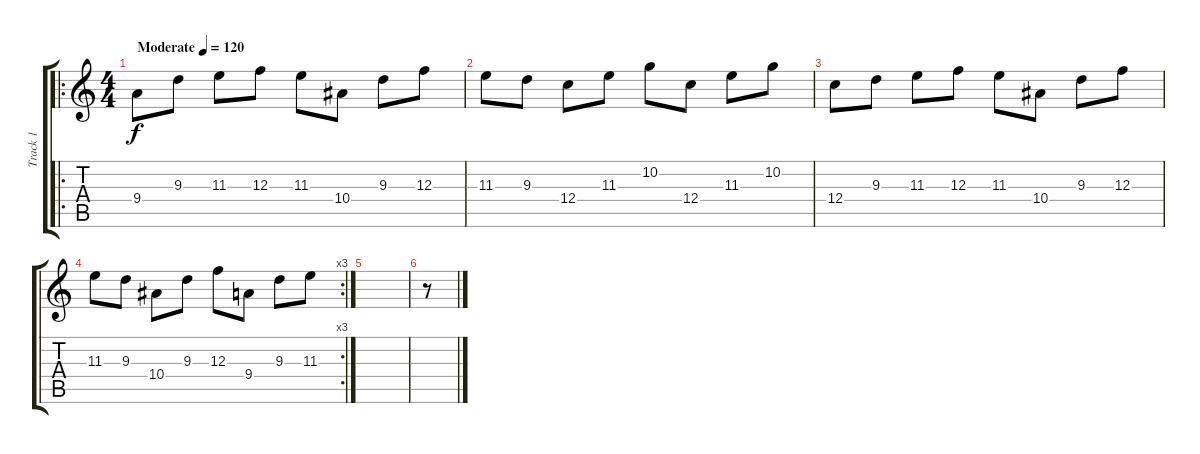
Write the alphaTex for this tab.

\track ("Track 1" "Track 1") {instrument distortionguitar}
\staff {score tabs}
\tuning (D4 A3 F3 C3 G2 D2) {hide}
\ro
\ts (4 4)
\tempo (120 "Moderate")
\clef g2
\ks c
9.4.8{dy f instrument distortionguitar} 9.3.8 11.3.8 12.3.8 11.3.8 10.4.8 9.3.8 12.3.8 |
11.3.8 9.3.8 12.4.8 11.3.8 10.2.8 12.4.8 11.3.8 10.2.8 |
12.4.8 9.3.8 11.3.8 12.3.8 11.3.8 10.4.8 9.3.8 12.3.8 |
\rc 3
11.3.8 9.3.8 10.4.8 9.3.8 12.3.8 9.4.8 9.3.8 11.3.8 |
|
r.8
